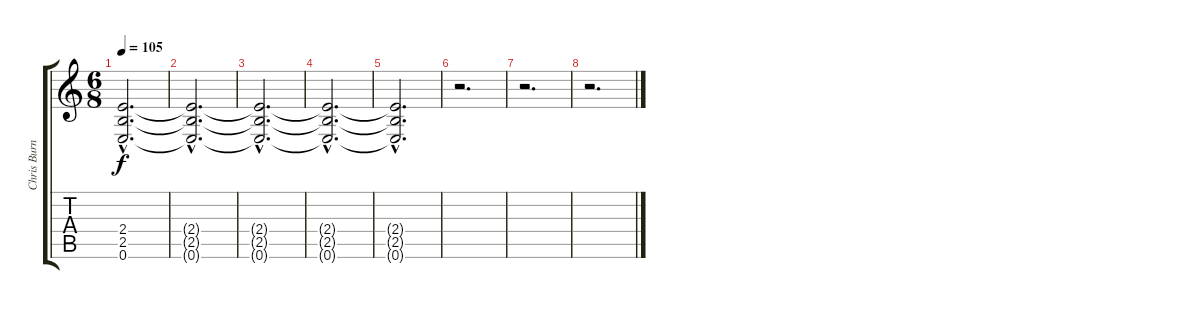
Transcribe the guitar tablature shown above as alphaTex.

\track ("Chris Burney - Rythm Guitar 2" "Chris Burn") {instrument overdrivenguitar}
\staff {score tabs}
\tuning (E4 B3 G3 D3 A2 E2) {hide}
\ts (6 8)
\tempo 105
\clef g2
\ks c
(2.4{hac} 2.5{hac} 0.6{hac}).2{d dy f} |
(2.4{hac t} 2.5{hac t} 0.6{hac t}).2{d volume 2} |
(2.4{hac t} 2.5{hac t} 0.6{hac t}).2{d} |
(2.4{hac t} 2.5{hac t} 0.6{hac t}).2{d} |
(2.4{hac t} 2.5{hac t} 0.6{hac t}).2{d} |
r.2{d} |
r.2{d} |
r.2{d}
